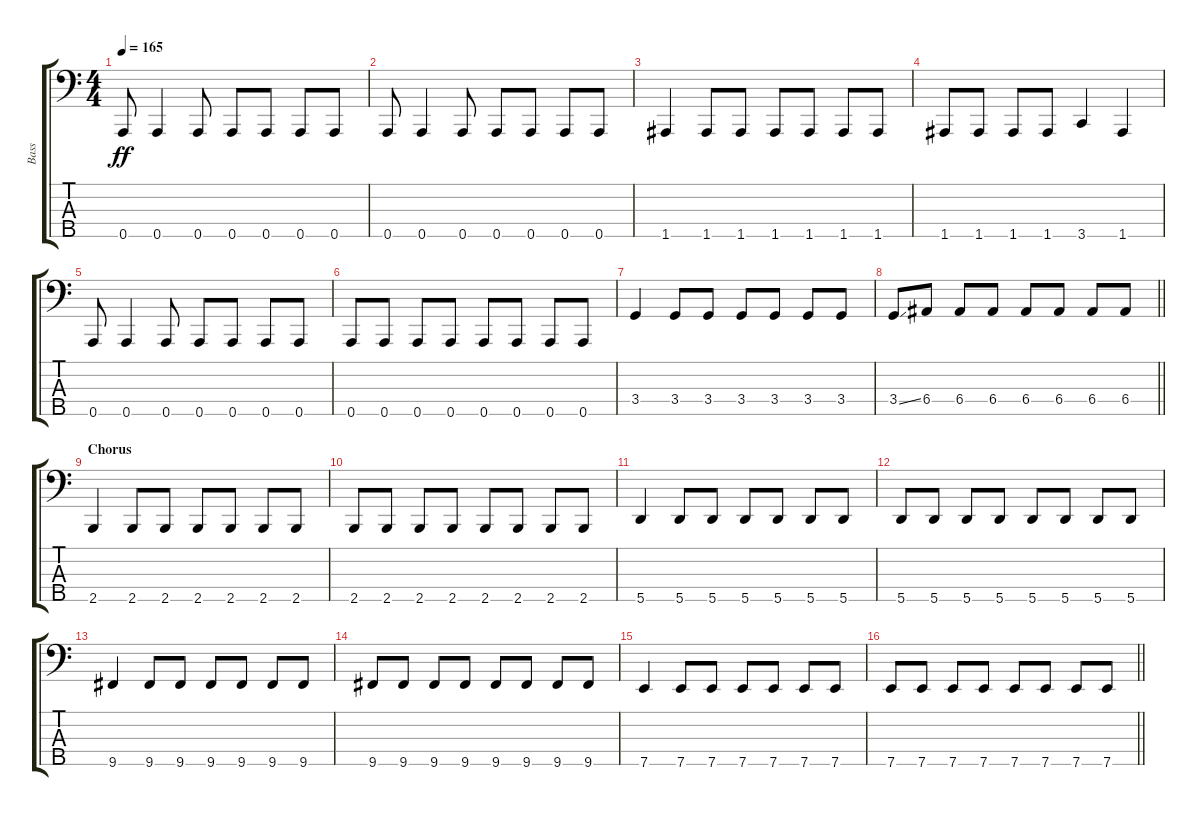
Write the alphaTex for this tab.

\track ("Bass" "Bass") {instrument electricbasspick}
\staff {score tabs}
\tuning (G2 D2 A1 E1 A0) {hide}
\ts (4 4)
\tempo 165
\clef f4
\ks c
0.5.8{dy ff} 0.5.4 0.5.8 0.5.8 0.5.8 0.5.8 0.5.8 |
0.5.8 0.5.4 0.5.8 0.5.8 0.5.8 0.5.8 0.5.8 |
1.5.4 1.5.8 1.5.8 1.5.8 1.5.8 1.5.8 1.5.8 |
1.5.8 1.5.8 1.5.8 1.5.8 3.5.4 1.5.4 |
0.5.8 0.5.4 0.5.8 0.5.8 0.5.8 0.5.8 0.5.8 |
0.5.8 0.5.8 0.5.8 0.5.8 0.5.8 0.5.8 0.5.8 0.5.8 |
3.4.4 3.4.8 3.4.8 3.4.8 3.4.8 3.4.8 3.4.8 |
\barLineRight lightlight
3.4{ss}.8 6.4.8 6.4.8 6.4.8 6.4.8 6.4.8 6.4.8 6.4.8 |
\section ("" "Chorus")
2.5.4 2.5.8 2.5.8 2.5.8 2.5.8 2.5.8 2.5.8 |
2.5.8 2.5.8 2.5.8 2.5.8 2.5.8 2.5.8 2.5.8 2.5.8 |
5.5.4 5.5.8 5.5.8 5.5.8 5.5.8 5.5.8 5.5.8 |
5.5.8 5.5.8 5.5.8 5.5.8 5.5.8 5.5.8 5.5.8 5.5.8 |
9.5.4 9.5.8 9.5.8 9.5.8 9.5.8 9.5.8 9.5.8 |
9.5.8 9.5.8 9.5.8 9.5.8 9.5.8 9.5.8 9.5.8 9.5.8 |
7.5.4 7.5.8 7.5.8 7.5.8 7.5.8 7.5.8 7.5.8 |
\barLineRight lightlight
7.5.8 7.5.8 7.5.8 7.5.8 7.5.8 7.5.8 7.5.8 7.5.8
